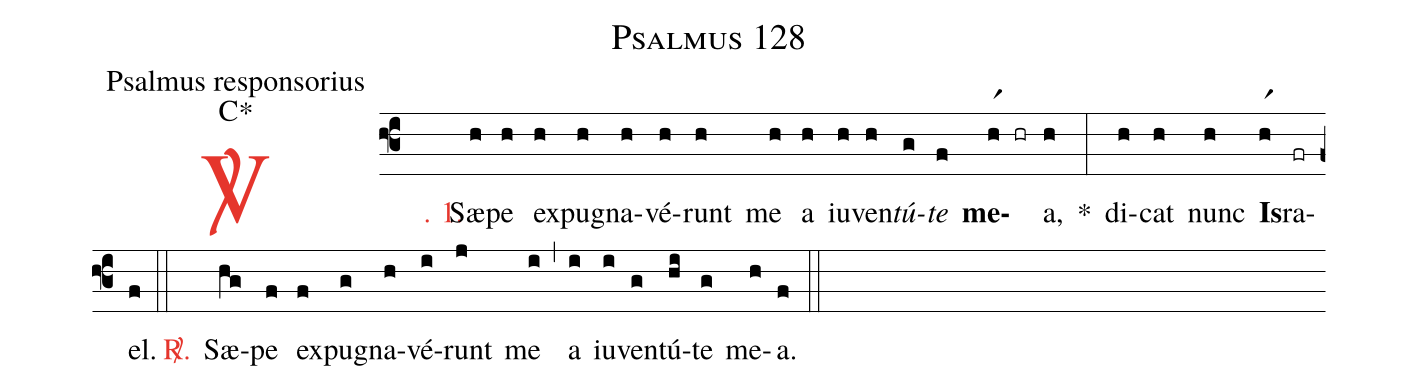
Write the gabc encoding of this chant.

name: Psalmus 128;
office-part: Psalmus responsorius;
mode: C\GreStar;
%%
(f3)

<c><sp>V/</sp>. 1.</c>() Sæ(h)pe(h) ex(h)pu(h)gna(h)vé(h)runt(h) me(h) a(h) iu(h)ven(h)<i>tú</i>(g)<i>te</i>(f) <b>me</b>(hr1 hr)a,(h) *(:) di(h)cat(h) nunc(h) <b>Is</b>(hr1)ra(fr)el.(f)

(::)

<c><sp>R/</sp>.</c>() Sæ(hg)pe(f) ex(f)pu(g)gna(h)vé(i)runt(j) me(i) (,) a(i) iu(i)ven(g)tú(hi)te(g) me(h)a.(f)

(::)
